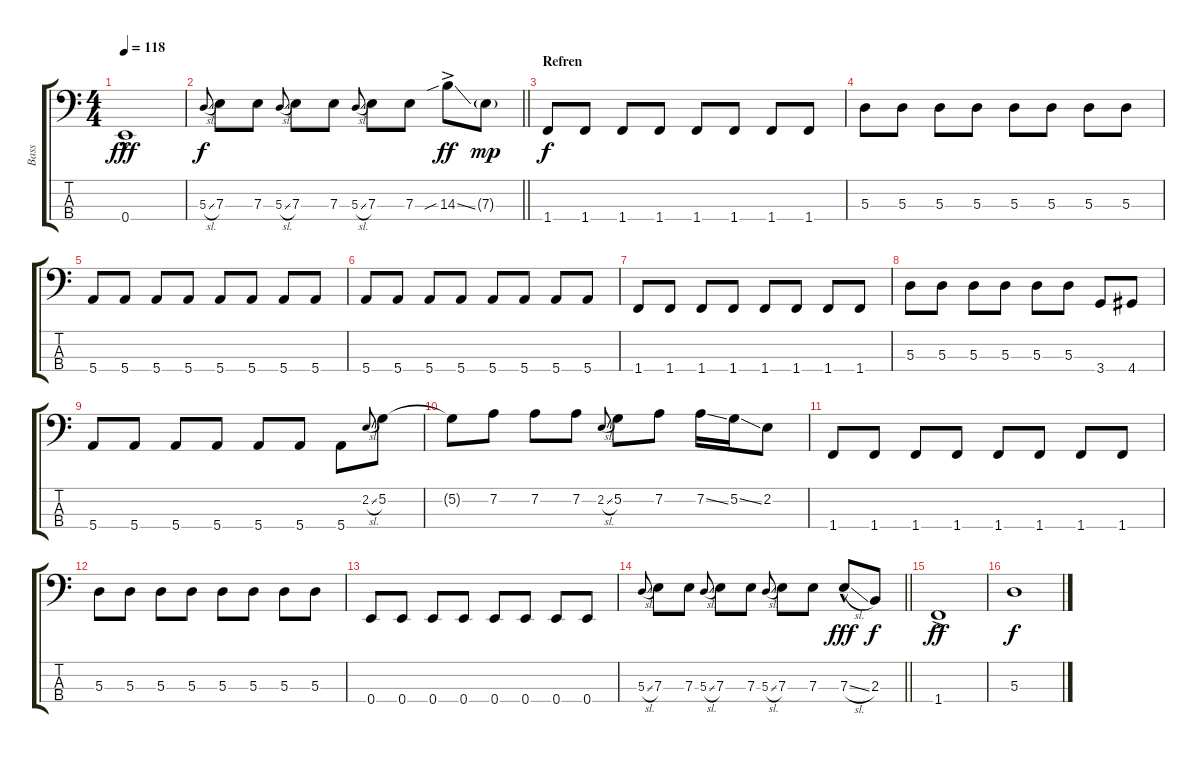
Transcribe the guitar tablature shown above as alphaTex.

\track ("Bass" "Bass") {instrument electricbassfinger}
\staff {score tabs}
\tuning (G2 D2 A1 E1) {hide}
\ts (4 4)
\tempo 118
\clef f4
\ks c
0.4{hac}.1{dy fff} |
\barLineRight lightlight
5.3{sl}.8{gr onbeat dy f} 7.3.8 7.3.8 5.3{sl}.8{gr onbeat} 7.3.8 7.3.8 5.3{sl}.8{gr onbeat} 7.3.8 7.3.8 14.3{sib ss ac}.8{dy ff} 7.3{g}.8{dy mp} |
\section ("" "Refren")
1.4.8{dy f} 1.4.8 1.4.8 1.4.8 1.4.8 1.4.8 1.4.8 1.4.8 |
5.3.8 5.3.8 5.3.8 5.3.8 5.3.8 5.3.8 5.3.8 5.3.8 |
5.4.8 5.4.8 5.4.8 5.4.8 5.4.8 5.4.8 5.4.8 5.4.8 |
5.4.8 5.4.8 5.4.8 5.4.8 5.4.8 5.4.8 5.4.8 5.4.8 |
1.4.8 1.4.8 1.4.8 1.4.8 1.4.8 1.4.8 1.4.8 1.4.8 |
5.3.8 5.3.8 5.3.8 5.3.8 5.3.8 5.3.8 3.4.8 4.4.8 |
5.4.8 5.4.8 5.4.8 5.4.8 5.4.8 5.4.8 5.4.8 2.2{sl}.8{gr onbeat} 5.2.8 |
5.2{t}.8 7.2.8 7.2.8 7.2.8 2.2{sl}.8{gr onbeat} 5.2.8 7.2.8 7.2{ss}.16 5.2{ss}.16 2.2.8 |
1.4.8 1.4.8 1.4.8 1.4.8 1.4.8 1.4.8 1.4.8 1.4.8 |
5.3.8 5.3.8 5.3.8 5.3.8 5.3.8 5.3.8 5.3.8 5.3.8 |
0.4.8 0.4.8 0.4.8 0.4.8 0.4.8 0.4.8 0.4.8 0.4.8 |
\barLineRight lightlight
5.3{sl}.8{gr onbeat} 7.3.8 7.3.8 5.3{sl}.8{gr onbeat} 7.3.8 7.3.8 5.3{sl}.8{gr onbeat} 7.3.8 7.3.8 7.3{sl hac}.8{dy fff} 2.3.8{dy f} |
1.4{ac}.1{dy ff} |
5.3.1{dy f}
